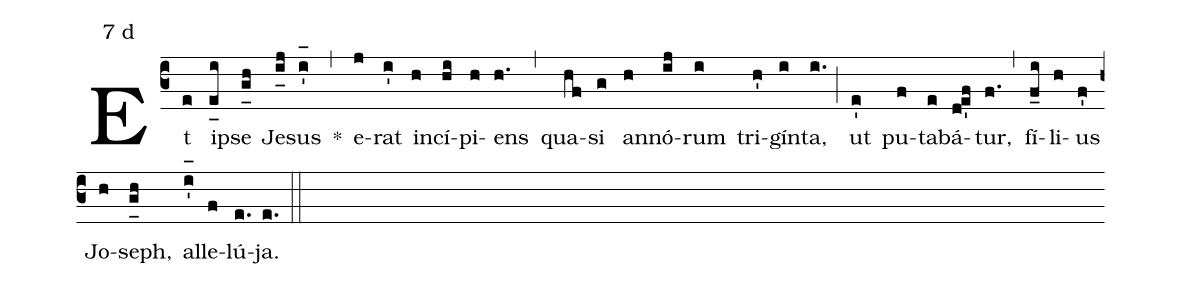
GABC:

mode:7 d;
%%
(c3) Et(e) i(e_[uh:l]i)pse(g_[uh:l]h) Je(i_[uh:l]j)sus(i'_[oh:h]) *(,) e(j)rat(i') in(h)cí(hi)pi(h)ens(h.) (,) qua(hf)si(g) an(h)nó(ij)rum(i) tri(h')gín(i)ta,(i.) (;) ut(e') pu(f)ta(e)bá(de'f)tur,(f.) (,) fí(f_i)li(h)us(f') Jo(h)seph,(g_[uh:l]h) al(i'_[oh:h])le(f)lú(e.)ja.(e.) (::)
